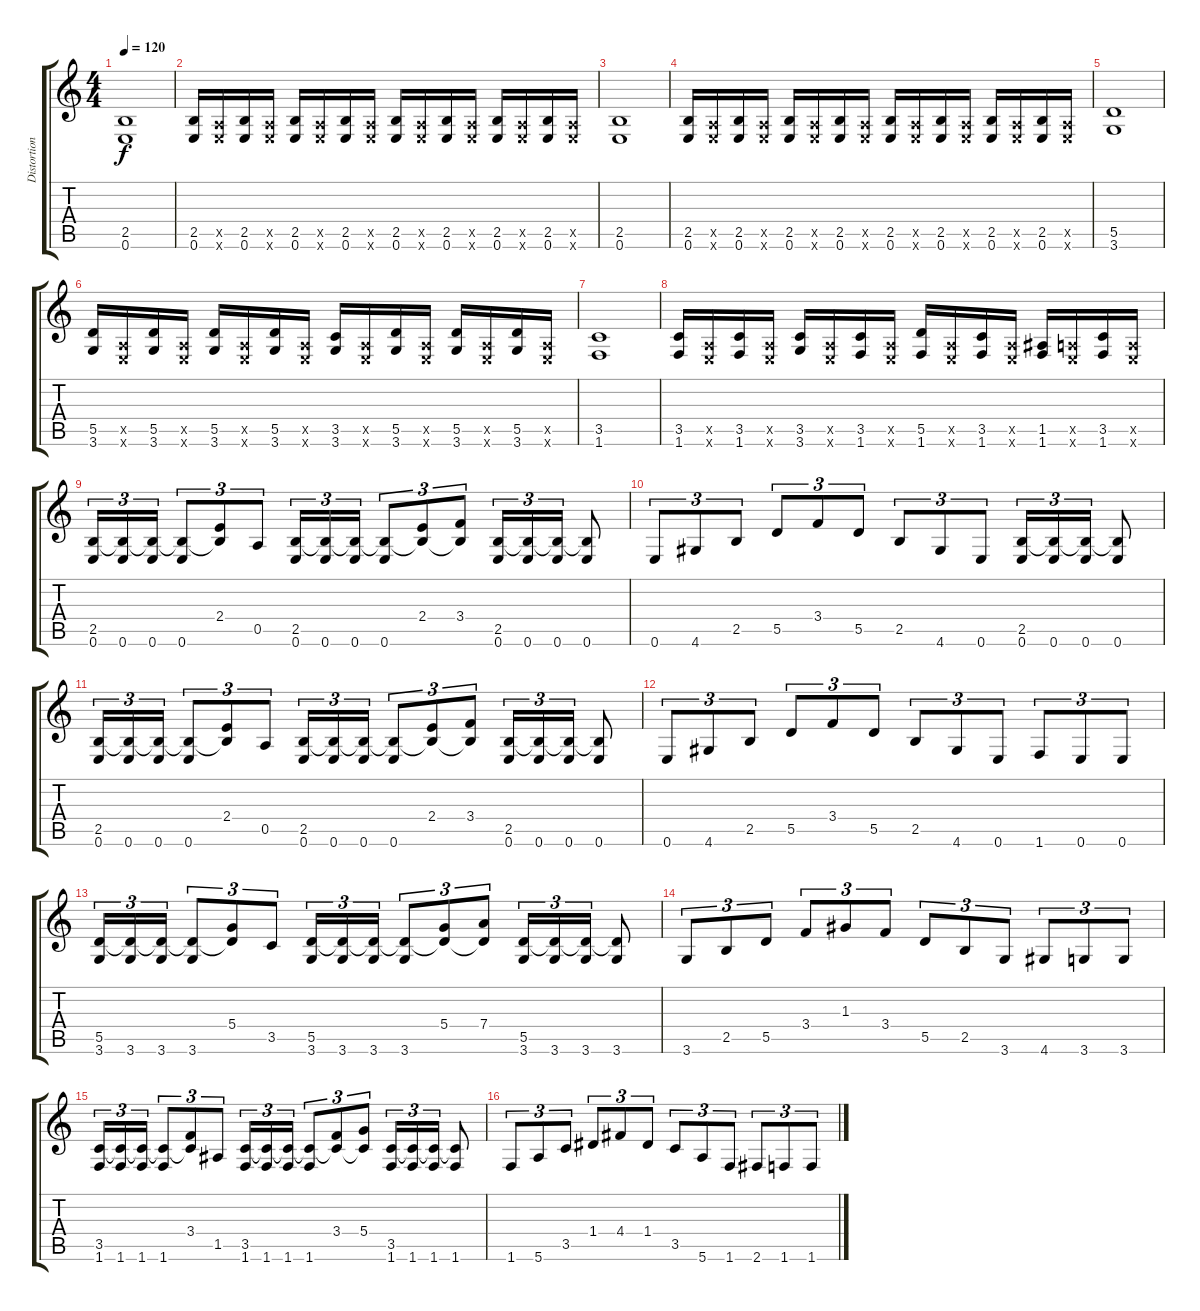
\track ("Distortion Guitar" "Distortion") {instrument distortionguitar}
\staff {score tabs}
\tuning (E4 B3 G3 D3 A2 E2) {hide}
\ts (4 4)
\tempo 120
\clef g2
\ks c
(2.5 0.6).1{dy f} |
(2.5 0.6).16 (0.5{x} 0.6{x}).16 (2.5 0.6).16 (0.5{x} 0.6{x}).16 (2.5 0.6).16 (0.5{x} 0.6{x}).16 (2.5 0.6).16 (0.5{x} 0.6{x}).16 (2.5 0.6).16 (0.5{x} 0.6{x}).16 (2.5 0.6).16 (0.5{x} 0.6{x}).16 (2.5 0.6).16 (0.5{x} 0.6{x}).16 (2.5 0.6).16 (0.5{x} 0.6{x}).16 |
(2.5 0.6).1 |
(2.5 0.6).16 (0.5{x} 0.6{x}).16 (2.5 0.6).16 (0.5{x} 0.6{x}).16 (2.5 0.6).16 (0.5{x} 0.6{x}).16 (2.5 0.6).16 (0.5{x} 0.6{x}).16 (2.5 0.6).16 (0.5{x} 0.6{x}).16 (2.5 0.6).16 (0.5{x} 0.6{x}).16 (2.5 0.6).16 (0.5{x} 0.6{x}).16 (2.5 0.6).16 (0.5{x} 0.6{x}).16 |
(5.5 3.6).1 |
(5.5 3.6).16 (0.5{x} 0.6{x}).16 (5.5 3.6).16 (0.5{x} 0.6{x}).16 (5.5 3.6).16 (0.5{x} 0.6{x}).16 (5.5 3.6).16 (0.5{x} 0.6{x}).16 (3.5 3.6).16 (0.5{x} 0.6{x}).16 (5.5 3.6).16 (0.5{x} 0.6{x}).16 (5.5 3.6).16 (0.5{x} 0.6{x}).16 (5.5 3.6).16 (0.5{x} 0.6{x}).16 |
(3.5 1.6).1 |
(3.5 1.6).16 (0.5{x} 0.6{x}).16 (3.5 1.6).16 (0.5{x} 0.6{x}).16 (3.5 3.6).16 (0.5{x} 0.6{x}).16 (3.5 1.6).16 (0.5{x} 0.6{x}).16 (5.5 1.6).16 (0.5{x} 0.6{x}).16 (3.5 1.6).16 (0.5{x} 0.6{x}).16 (1.5 1.6).16 (0.5{x} 0.6{x}).16 (3.5 1.6).16 (0.5{x} 0.6{x}).16 |
(2.5 0.6).16{tu (3 2)} (2.5{t} 0.6).16{tu (3 2)} (2.5{t} 0.6).16{tu (3 2)} (2.5{t} 0.6).8{tu (3 2)} (2.4 2.5{t}).8{tu (3 2)} 0.5.8{tu (3 2)} (2.5 0.6).16{tu (3 2)} (2.5{t} 0.6).16{tu (3 2)} (2.5{t} 0.6).16{tu (3 2)} (2.5{t} 0.6).8{tu (3 2)} (2.4 2.5{t}).8{tu (3 2)} (3.4 2.5{t}).8{tu (3 2)} (2.5 0.6).16{tu (3 2)} (2.5{t} 0.6).16{tu (3 2)} (2.5{t} 0.6).16{tu (3 2)} (2.5{t} 0.6).8 |
0.6.8{tu (3 2)} 4.6.8{tu (3 2)} 2.5.8{tu (3 2)} 5.5.8{tu (3 2)} 3.4.8{tu (3 2)} 5.5.8{tu (3 2)} 2.5.8{tu (3 2)} 4.6.8{tu (3 2)} 0.6.8{tu (3 2)} (2.5 0.6).16{tu (3 2)} (2.5{t} 0.6).16{tu (3 2)} (2.5{t} 0.6).16{tu (3 2)} (2.5{t} 0.6).8 |
(2.5 0.6).16{tu (3 2)} (2.5{t} 0.6).16{tu (3 2)} (2.5{t} 0.6).16{tu (3 2)} (2.5{t} 0.6).8{tu (3 2)} (2.4 2.5{t}).8{tu (3 2)} 0.5.8{tu (3 2)} (2.5 0.6).16{tu (3 2)} (2.5{t} 0.6).16{tu (3 2)} (2.5{t} 0.6).16{tu (3 2)} (2.5{t} 0.6).8{tu (3 2)} (2.4 2.5{t}).8{tu (3 2)} (3.4 2.5{t}).8{tu (3 2)} (2.5 0.6).16{tu (3 2)} (2.5{t} 0.6).16{tu (3 2)} (2.5{t} 0.6).16{tu (3 2)} (2.5{t} 0.6).8 |
0.6.8{tu (3 2)} 4.6.8{tu (3 2)} 2.5.8{tu (3 2)} 5.5.8{tu (3 2)} 3.4.8{tu (3 2)} 5.5.8{tu (3 2)} 2.5.8{tu (3 2)} 4.6.8{tu (3 2)} 0.6.8{tu (3 2)} 1.6.8{tu (3 2)} 0.6.8{tu (3 2)} 0.6.8{tu (3 2)} |
(5.5 3.6).16{tu (3 2)} (5.5{t} 3.6).16{tu (3 2)} (5.5{t} 3.6).16{tu (3 2)} (5.5{t} 3.6).8{tu (3 2)} (5.4 5.5{t}).8{tu (3 2)} 3.5.8{tu (3 2)} (5.5 3.6).16{tu (3 2)} (5.5{t} 3.6).16{tu (3 2)} (5.5{t} 3.6).16{tu (3 2)} (5.5{t} 3.6).8{tu (3 2)} (5.4 5.5{t}).8{tu (3 2)} (7.4 5.5{t}).8{tu (3 2)} (5.5 3.6).16{tu (3 2)} (5.5{t} 3.6).16{tu (3 2)} (5.5{t} 3.6).16{tu (3 2)} (5.5{t} 3.6).8 |
3.6.8{tu (3 2)} 2.5.8{tu (3 2)} 5.5.8{tu (3 2)} 3.4.8{tu (3 2)} 1.3.8{tu (3 2)} 3.4.8{tu (3 2)} 5.5.8{tu (3 2)} 2.5.8{tu (3 2)} 3.6.8{tu (3 2)} 4.6.8{tu (3 2)} 3.6.8{tu (3 2)} 3.6.8{tu (3 2)} |
(3.5 1.6).16{tu (3 2)} (3.5{t} 1.6).16{tu (3 2)} (3.5{t} 1.6).16{tu (3 2)} (3.5{t} 1.6).8{tu (3 2)} (3.4 3.5{t}).8{tu (3 2)} 1.5.8{tu (3 2)} (3.5 1.6).16{tu (3 2)} (3.5{t} 1.6).16{tu (3 2)} (3.5{t} 1.6).16{tu (3 2)} (3.5{t} 1.6).8{tu (3 2)} (3.4 3.5{t}).8{tu (3 2)} (5.4 3.5{t}).8{tu (3 2)} (3.5 1.6).16{tu (3 2)} (3.5{t} 1.6).16{tu (3 2)} (3.5{t} 1.6).16{tu (3 2)} (3.5{t} 1.6).8 |
1.6.8{tu (3 2)} 5.6.8{tu (3 2)} 3.5.8{tu (3 2)} 1.4.8{tu (3 2)} 4.4.8{tu (3 2)} 1.4.8{tu (3 2)} 3.5.8{tu (3 2)} 5.6.8{tu (3 2)} 1.6.8{tu (3 2)} 2.6.8{tu (3 2)} 1.6.8{tu (3 2)} 1.6.8{tu (3 2)}
